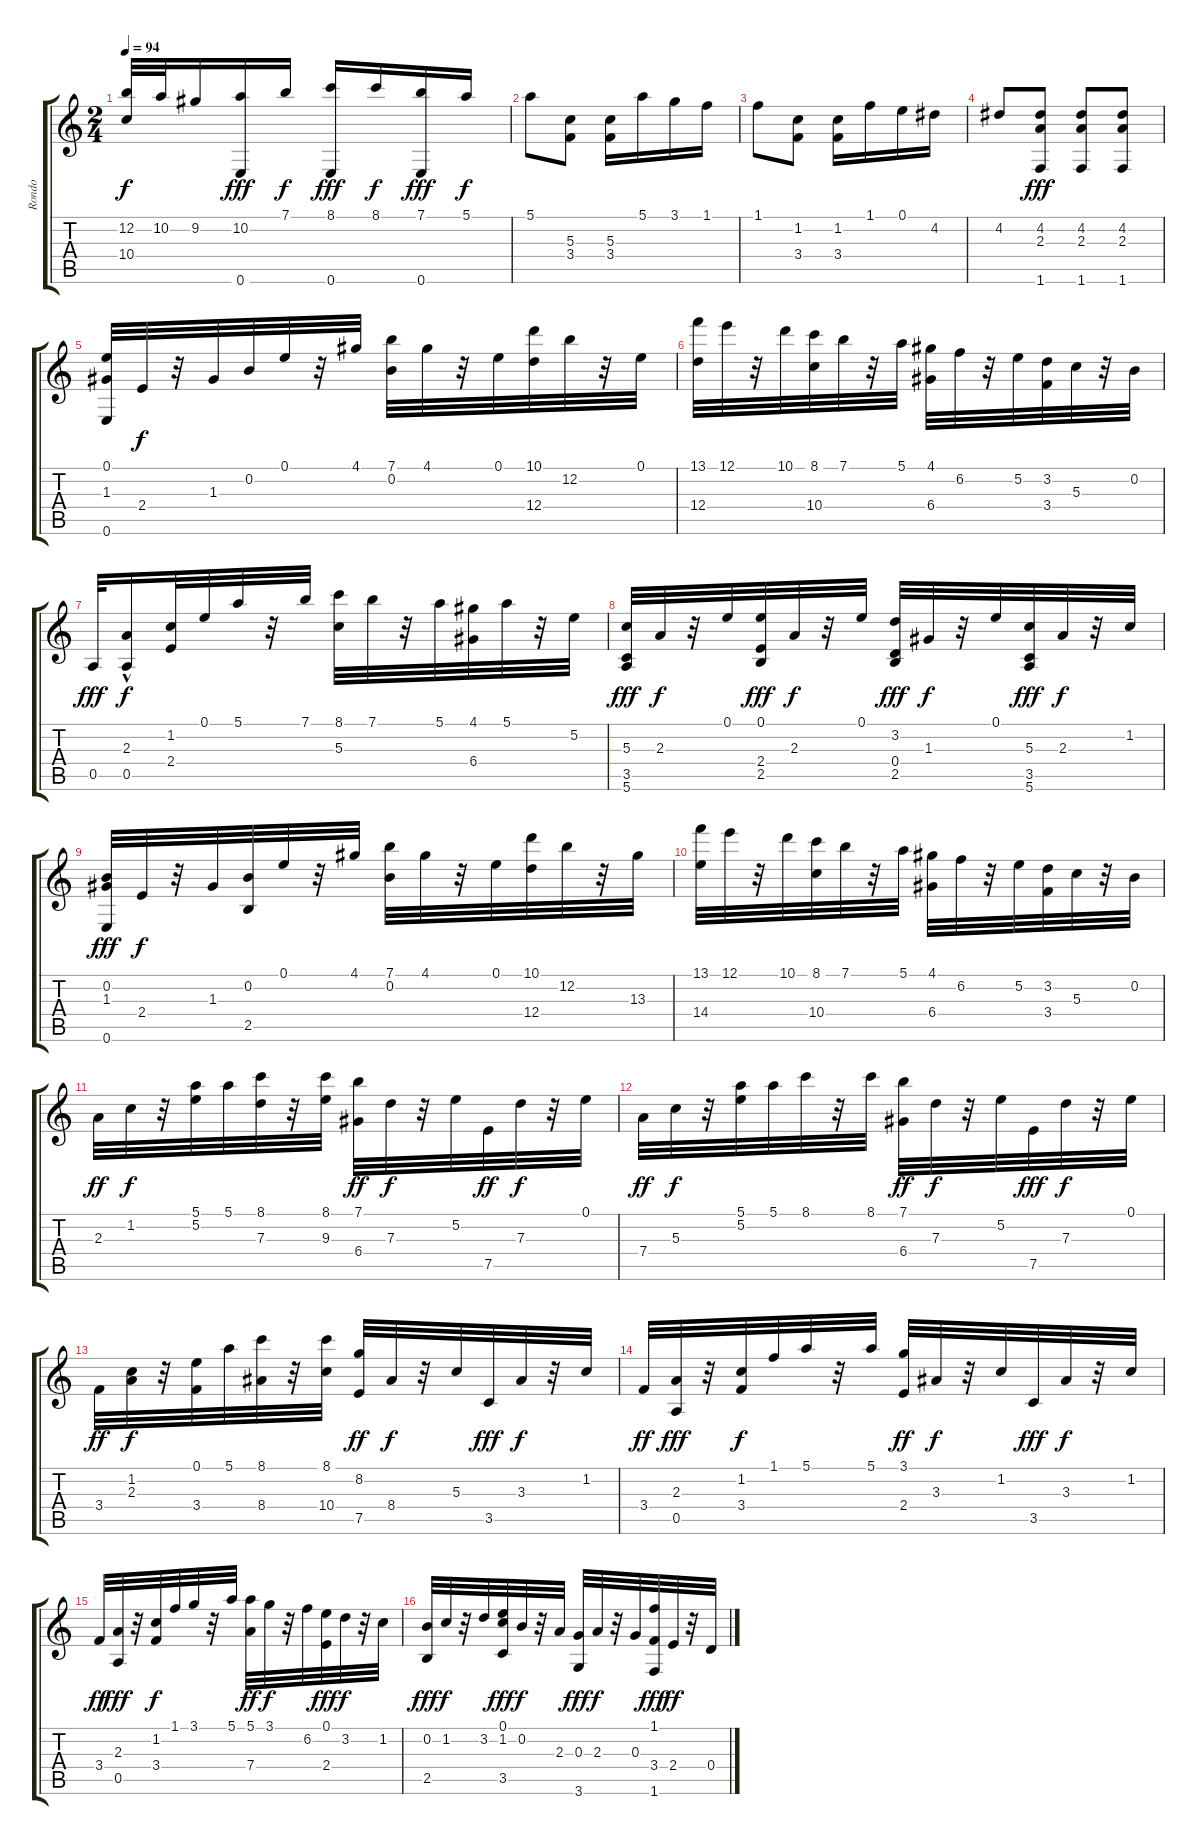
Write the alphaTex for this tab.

\track ("Rondo" "Rondo") {instrument acousticguitarnylon}
\staff {score tabs}
\tuning (E4 B3 G3 D3 A2 E2) {hide}
\ts (2 4)
\tempo 94
\clef g2
\ks c
(12.2 10.4).32{dy f} 10.2.32 9.2.16 (10.2 0.6).16{dy fff} 7.1.16{dy f} (8.1 0.6).16{dy fff} 8.1.16{dy f} (7.1 0.6).16{dy fff} 5.1.16{dy f} |
5.1.8 (5.3 3.4).8 (5.3 3.4).16 5.1.16 3.1.16 1.1.16 |
1.1.8 (1.2 3.4).8 (1.2 3.4).16 1.1.16 0.1.16 4.2.16 |
4.2.8 (4.2 2.3 1.6).8{dy fff} (4.2 2.3 1.6).8 (4.2 2.3 1.6).8 |
(0.1 1.3 0.6).32 2.4.32{dy f} r.32 1.3.32 0.2.32 0.1.32 r.32 4.1.32 (7.1 0.2).32 4.1.32 r.32 0.1.32 (10.1 12.4).32 12.2.32 r.32 0.1.32 |
(13.1 12.4).32 12.1.32 r.32 10.1.32 (8.1 10.4).32 7.1.32 r.32 5.1.32 (4.1 6.4).32 6.2.32 r.32 5.2.32 (3.2 3.4).32 5.3.32 r.32 0.2.32 |
0.5.32{dy fff} (2.3 0.5{hac}).16{dy f} (1.2 2.4).32 0.1.32 5.1.32 r.32 7.1.32 (8.1 5.3).32 7.1.32 r.32 5.1.32 (4.1 6.4).32 5.1.32 r.32 5.2.32 |
(5.3 3.5 5.6).32{dy fff} 2.3.32{dy f} r.32 0.1.32 (0.1 2.4 2.5).32{dy fff} 2.3.32{dy f} r.32 0.1.32 (3.2 0.4 2.5).32{dy fff} 1.3.32{dy f} r.32 0.1.32 (5.3 3.5 5.6).32{dy fff} 2.3.32{dy f} r.32 1.2.32 |
(0.2 1.3 0.6).32{dy fff} 2.4.32{dy f} r.32 1.3.32 (0.2 2.5).32 0.1.32 r.32 4.1.32 (7.1 0.2).32 4.1.32 r.32 0.1.32 (10.1 12.4).32 12.2.32 r.32 13.3.32 |
(13.1 14.4).32 12.1.32 r.32 10.1.32 (8.1 10.4).32 7.1.32 r.32 5.1.32 (4.1 6.4).32 6.2.32 r.32 5.2.32 (3.2 3.4).32 5.3.32 r.32 0.2.32 |
2.3.32{dy ff} 1.2.32{dy f} r.32 (5.1 5.2).32 5.1.32 (8.1 7.3).32 r.32 (8.1 9.3).32 (7.1 6.4).32{dy ff} 7.3.32{dy f} r.32 5.2.32 7.5.32{dy ff} 7.3.32{dy f} r.32 0.1.32 |
7.4.32{dy ff} 5.3.32{dy f} r.32 (5.1 5.2).32 5.1.32 8.1.32 r.32 8.1.32 (7.1 6.4).32{dy ff} 7.3.32{dy f} r.32 5.2.32 7.5.32{dy fff} 7.3.32{dy f} r.32 0.1.32 |
3.4.32{dy ff} (1.2 2.3).32{dy f} r.32 (0.1 3.4).32 5.1.32 (8.1 8.4).32 r.32 (8.1 10.4).32 (8.2 7.5).32{dy ff} 8.4.32{dy f} r.32 5.3.32 3.5.32{dy fff} 3.3.32{dy f} r.32 1.2.32 |
3.4.32{dy ff} (2.3 0.5).32{dy fff} r.32 (1.2 3.4).32{dy f} 1.1.32 5.1.32 r.32 5.1.32 (3.1 2.4).32{dy ff} 3.3.32{dy f} r.32 1.2.32 3.5.32{dy fff} 3.3.32{dy f} r.32 1.2.32 |
3.4.32{dy ff} (2.3 0.5).32{dy fff} r.32 (1.2 3.4).32{dy f} 1.1.32 3.1.32 r.32 5.1.32 (5.1 7.4).32{dy ff} 3.1.32{dy f} r.32 6.2.32 (0.1 2.4).32{dy fff} 3.2.32{dy f} r.32 1.2.32 |
(0.2 2.5).32{dy fff} 1.2.32{dy f} r.32 3.2.32 (0.1 1.2 3.5).32{dy fff} 0.2.32{dy f} r.32 2.3.32 (0.3 3.6).32{dy fff} 2.3.32{dy f} r.32 0.3.32 (1.1 3.4 1.6).32{dy fff} 2.4.32{dy ff} r.32 0.4.32
